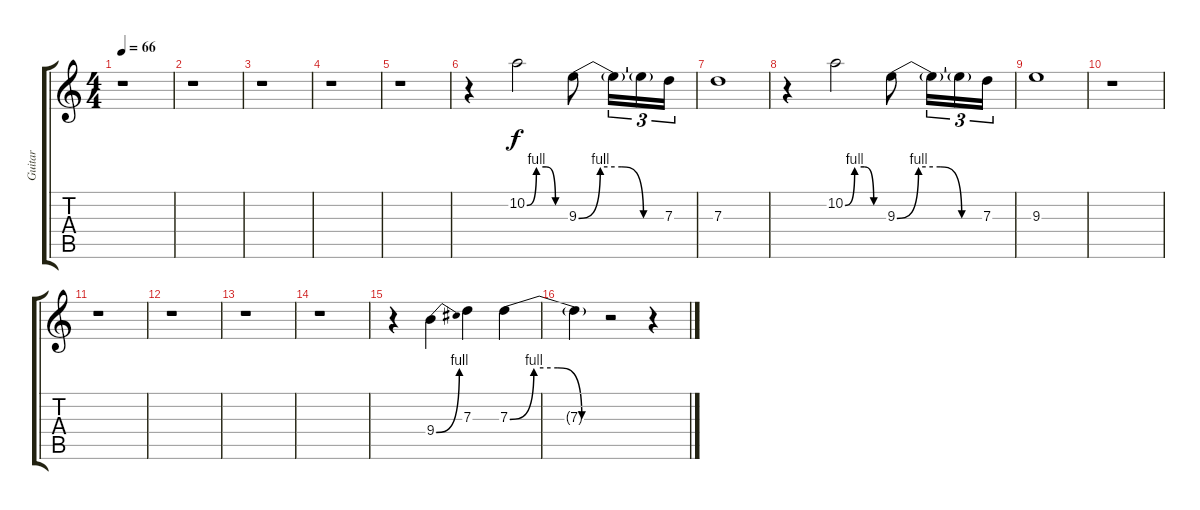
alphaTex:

\track ("Guitar" "Guitar") {instrument distortionguitar}
\staff {score tabs}
\tuning (E4 B3 G3 D3 A2 E2) {hide}
\ts (4 4)
\tempo 66
\clef g2
\ks c
r.1{dy f instrument distortionguitar} |
r.1 |
r.1 |
r.1 |
r.1 |
r.4 10.2{be (custom 0 0 15 4 30 4 45 0 60 0)}.2 9.3{be (custom 0 0 15 4 30 4 45 0 60 0)}.8 9.3{t}.16{tu (3 2)} 9.3{t}.16{tu (3 2)} 7.3.16{tu (3 2)} |
7.3.1 |
r.4 10.2{be (custom 0 0 15 4 30 4 45 0 60 0)}.2 9.3{be (custom 0 0 15 4 30 4 45 0 60 0)}.8 9.3{t}.16{tu (3 2)} 9.3{t}.16{tu (3 2)} 7.3.16{tu (3 2)} |
9.3.1 |
r.1 |
r.1 |
r.1 |
r.1 |
r.1 |
r.4 9.4{be (bend 0 0 60 4)}.4 7.3.4 7.3{be (custom 0 0 15 4 30 4 45 0 60 0)}.4 |
7.3{t}.4 r.2 r.4
